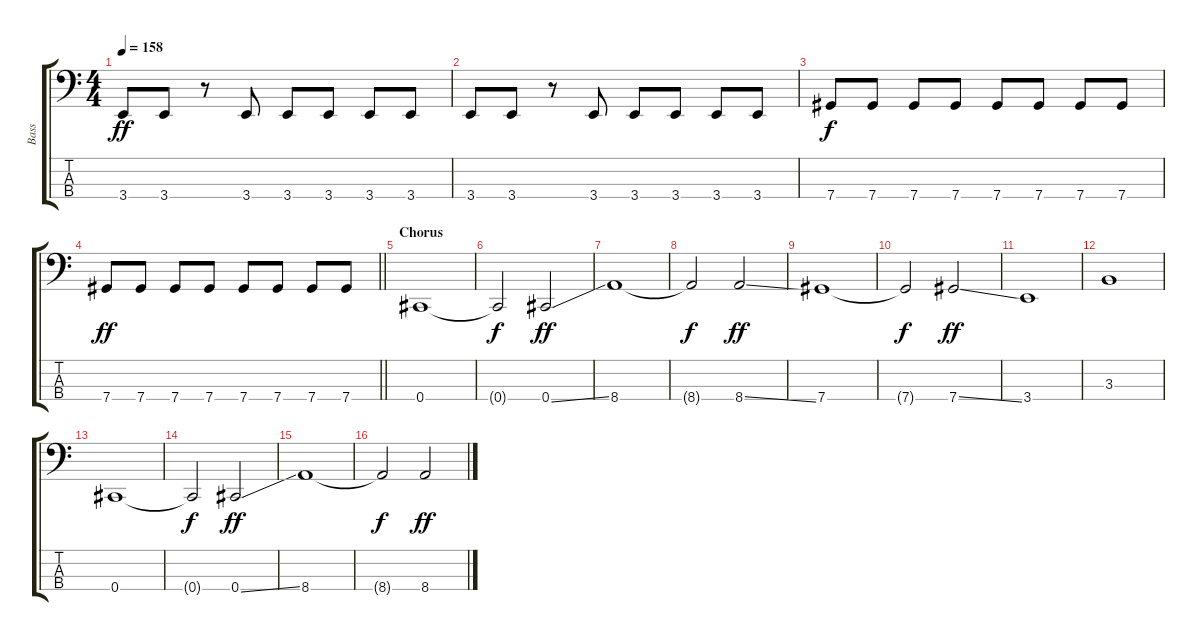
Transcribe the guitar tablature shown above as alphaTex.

\track ("Bass" "Bass") {instrument contrabass}
\staff {score tabs}
\tuning (Gb2 Db2 Ab1 Db1) {hide}
\ts (4 4)
\tempo 158
\clef f4
\ks c
3.4.8{dy ff} 3.4.8 r.8 3.4.8 3.4.8 3.4.8 3.4.8 3.4.8 |
3.4.8 3.4.8 r.8 3.4.8 3.4.8 3.4.8 3.4.8 3.4.8 |
7.4.8{dy f} 7.4.8 7.4.8 7.4.8 7.4.8 7.4.8 7.4.8 7.4.8 |
\barLineRight lightlight
7.4.8{dy ff} 7.4.8 7.4.8 7.4.8 7.4.8 7.4.8 7.4.8 7.4.8 |
\section ("" "Chorus")
0.4.1 |
0.4{t}.2{dy f} 0.4{ss}.2{dy ff} |
8.4.1 |
8.4{t}.2{dy f} 8.4{ss}.2{dy ff} |
7.4.1 |
7.4{t}.2{dy f} 7.4{ss}.2{dy ff} |
3.4.1 |
3.3.1 |
0.4.1 |
0.4{t}.2{dy f} 0.4{ss}.2{dy ff} |
8.4.1 |
8.4{t}.2{dy f} 8.4{ss}.2{dy ff}
